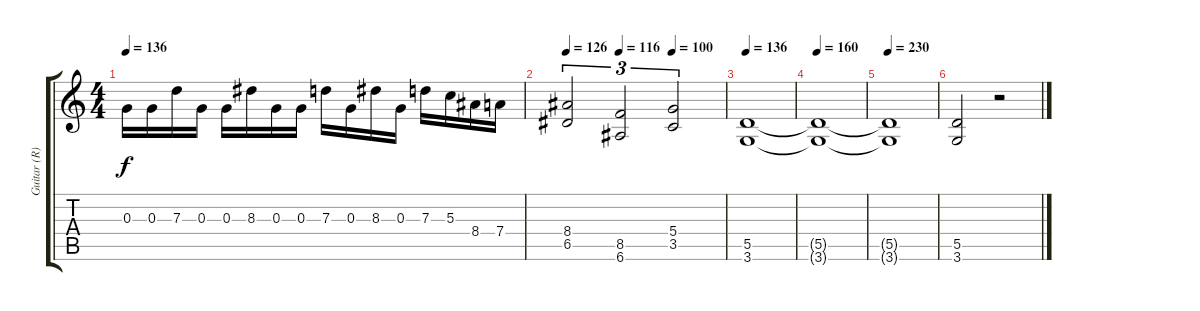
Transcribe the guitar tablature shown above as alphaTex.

\track ("Guitar (R)" "Guitar (R)") {instrument distortionguitar}
\staff {score tabs}
\tuning (E4 B3 G3 D3 A2 E2) {hide}
\ts (4 4)
\tempo 136
\clef g2
\ks c
0.3.16{dy f} 0.3.16 7.3.16 0.3.16 0.3.16 8.3.16 0.3.16 0.3.16 7.3.16 0.3.16 8.3.16 0.3.16 7.3.16 5.3.16 8.4.16 7.4.16 |
\tempo 126
\tempo (116 0.3333333333333333)
\tempo (100 0.6666666666666666)
(8.4 6.5).2{tu (3 2)} (8.5 6.6).2{tu (3 2)} (5.4 3.5).2{tu (3 2)} |
\tempo 136
(5.5 3.6).1 |
\tempo 160
(5.5{t} 3.6{t}).1 |
\tempo 230
(5.5{t} 3.6{t}).1 |
(5.5 3.6).2 r.2
